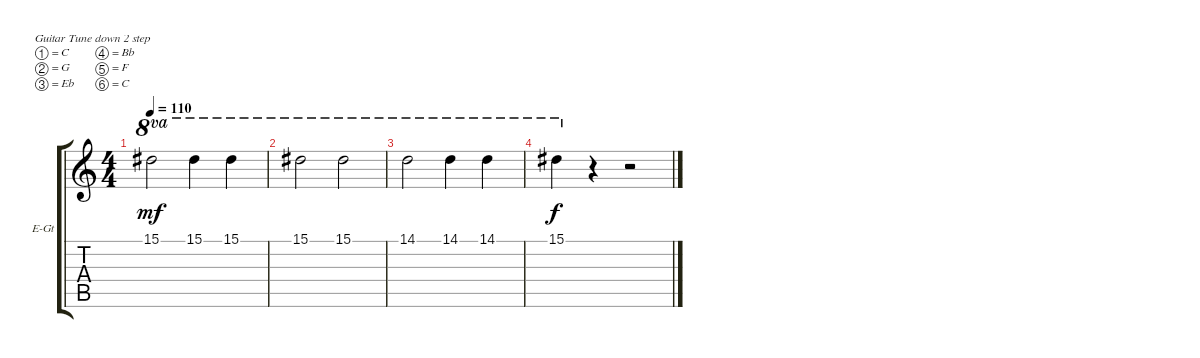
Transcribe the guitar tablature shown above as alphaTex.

\defaultSystemsLayout 4
\bracketExtendMode groupsimilarinstruments
\firstSystemTrackNameOrientation horizontal
\otherSystemsTrackNameOrientation horizontal
\track ("Electric Guitar 7" "E-Gt") {instrument distortionguitar}
\staff {score tabs}
\tuning (C4 G3 Eb3 Bb2 F2 C2)
\ts (4 4)
\tempo 110
\clef g2
\ks c
15.1.2{ot 8va dy mf} 15.1.4{ot 8va} 15.1.4{ot 8va} |
15.1.2{ot 8va} 15.1.2{ot 8va} |
14.1.2{ot 8va} 14.1.4{ot 8va} 14.1.4{ot 8va} |
15.1.4{ot 8va dy f} r.4 r.2
